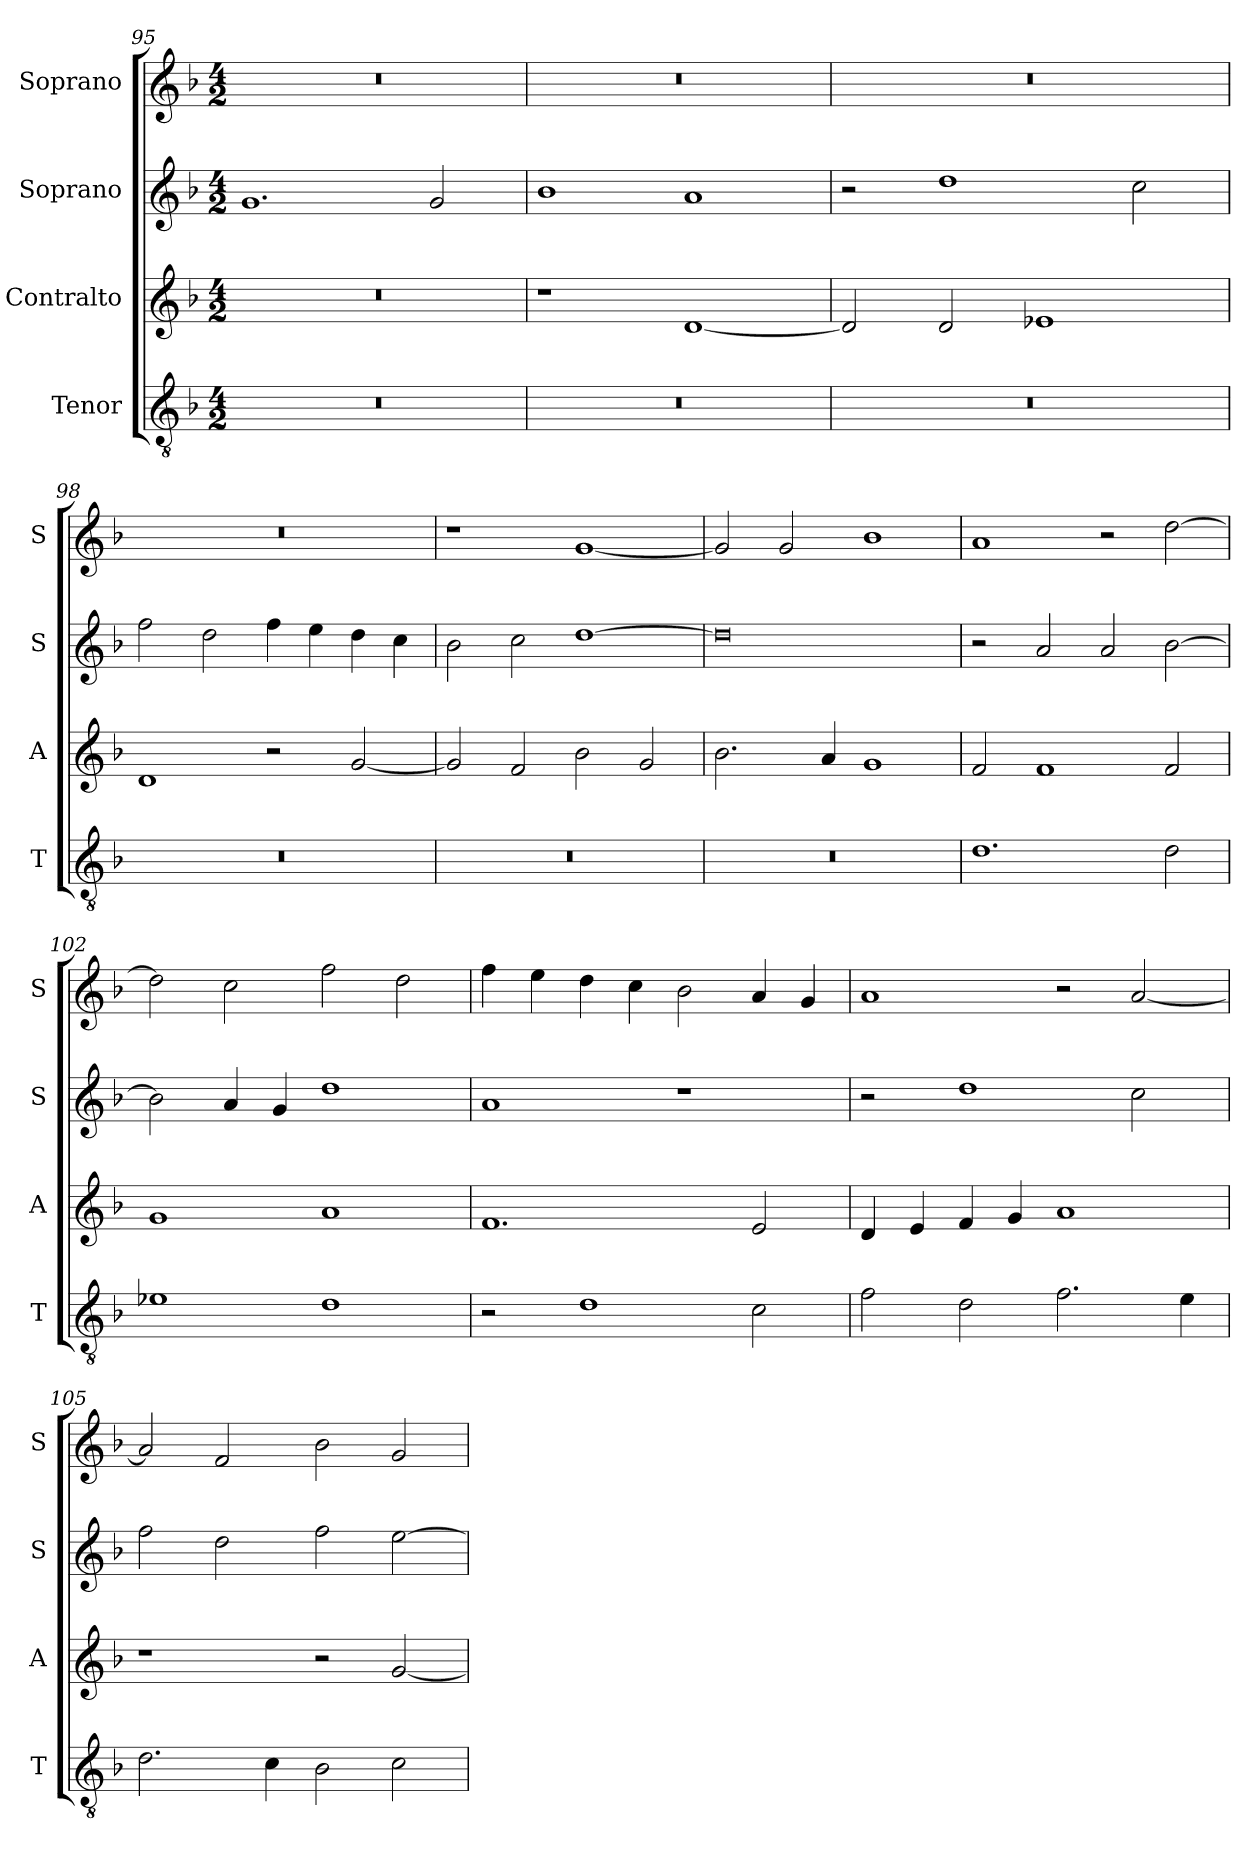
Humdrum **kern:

**kern	**kern	**kern	**kern
*part4	*part3	*part2	*part1
*staff4	*staff3	*staff2	*staff1
*I"Tenor	*I"Contralto	*I"Soprano	*I"Soprano
*I'T	*I'A	*I'S	*I'S
*clefGv2	*clefG2	*clefG2	*clefG2
*k[b-]	*k[b-]	*k[b-]	*k[b-]
*G:dor	*G:dor	*G:dor	*G:dor
*M4/2	*M4/2	*M4/2	*M4/2
=95	=95	=95	=95
0r	0r	1.g	0r
.	.	2g	.
=96	=96	=96	=96
0r	1r	1b-	0r
.	[1d	1a	.
=97	=97	=97	=97
0r	2d]	2r	0r
.	2d	1dd	.
.	1e-X	.	.
.	.	2cc	.
=98	=98	=98	=98
0r	1d	2ff	0r
.	.	2dd	.
.	2r	4ff	.
.	.	4ee	.
.	[2g	4dd	.
.	.	4cc	.
=99	=99	=99	=99
0r	2g]	2b-	1r
.	2f	2cc	.
.	2b-	[1dd	[1g
.	2g	.	.
=100	=100	=100	=100
0r	2.b-	0dd]	2g]
.	.	.	2g
.	4a	.	.
.	1g	.	1b-
=101	=101	=101	=101
1.d	2f	2r	1a
.	1f	2a	.
.	.	2a	2r
2d	2f	[2b-	[2dd
=102	=102	=102	=102
1e-X	1g	2b-]	2dd]
.	.	4a	2cc
.	.	4g	.
1d	1a	1dd	2ff
.	.	.	2dd
=103	=103	=103	=103
2r	1.f	1a	4ff
.	.	.	4ee
1d	.	.	4dd
.	.	.	4cc
.	.	1r	2b-
2c	2e	.	4a
.	.	.	4g
=104	=104	=104	=104
2f	4d	2r	1a
.	4e	.	.
2d	4f	1dd	.
.	4g	.	.
2.f	1a	.	2r
.	.	2cc	[2a
4e	.	.	.
=105	=105	=105	=105
2.d	1r	2ff	2a]
.	.	2dd	2f
4c	.	.	.
2B-	2r	2ff	2b-
2c	[2g	[2ee	2g
=	=	=	=
*-	*-	*-	*-
